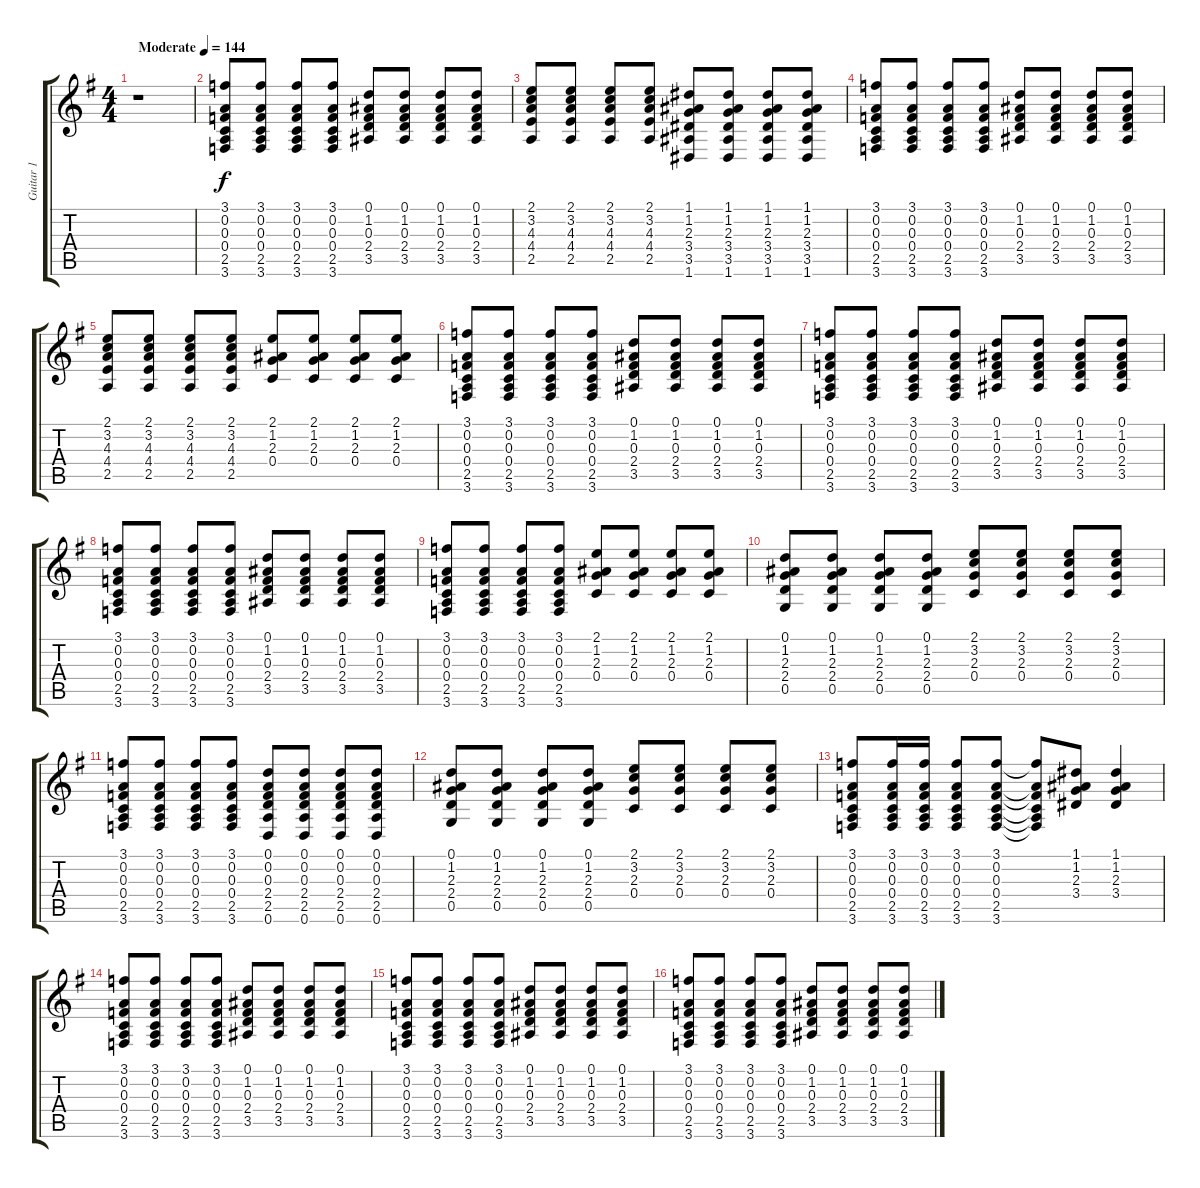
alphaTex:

\track ("Guitar 1" "Guitar 1") {instrument electricguitarjazz}
\staff {score tabs}
\tuning (D4 A3 F3 C3 G2 D2) {hide}
\ts (4 4)
\tempo (144 "Moderate")
\clef g2
\ks g
r.1{dy f instrument electricguitarjazz} |
(3.1 0.2 0.3 0.4 2.5 3.6).8 (3.1 0.2 0.3 0.4 2.5 3.6).8 (3.1 0.2 0.3 0.4 2.5 3.6).8 (3.1 0.2 0.3 0.4 2.5 3.6).8 (0.1 1.2 0.3 2.4 3.5).8 (0.1 1.2 0.3 2.4 3.5).8 (0.1 1.2 0.3 2.4 3.5).8 (0.1 1.2 0.3 2.4 3.5).8 |
(2.1 3.2 4.3 4.4 2.5).8 (2.1 3.2 4.3 4.4 2.5).8 (2.1 3.2 4.3 4.4 2.5).8 (2.1 3.2 4.3 4.4 2.5).8 (1.1 1.2 2.3 3.4 3.5 1.6).8 (1.1 1.2 2.3 3.4 3.5 1.6).8 (1.1 1.2 2.3 3.4 3.5 1.6).8 (1.1 1.2 2.3 3.4 3.5 1.6).8 |
(3.1 0.2 0.3 0.4 2.5 3.6).8 (3.1 0.2 0.3 0.4 2.5 3.6).8 (3.1 0.2 0.3 0.4 2.5 3.6).8 (3.1 0.2 0.3 0.4 2.5 3.6).8 (0.1 1.2 0.3 2.4 3.5).8 (0.1 1.2 0.3 2.4 3.5).8 (0.1 1.2 0.3 2.4 3.5).8 (0.1 1.2 0.3 2.4 3.5).8 |
(2.1 3.2 4.3 4.4 2.5).8 (2.1 3.2 4.3 4.4 2.5).8 (2.1 3.2 4.3 4.4 2.5).8 (2.1 3.2 4.3 4.4 2.5).8 (2.1 1.2 2.3 0.4).8 (2.1 1.2 2.3 0.4).8 (2.1 1.2 2.3 0.4).8 (2.1 1.2 2.3 0.4).8 |
(3.1 0.2 0.3 0.4 2.5 3.6).8 (3.1 0.2 0.3 0.4 2.5 3.6).8 (3.1 0.2 0.3 0.4 2.5 3.6).8 (3.1 0.2 0.3 0.4 2.5 3.6).8 (0.1 1.2 0.3 2.4 3.5).8 (0.1 1.2 0.3 2.4 3.5).8 (0.1 1.2 0.3 2.4 3.5).8 (0.1 1.2 0.3 2.4 3.5).8 |
(3.1 0.2 0.3 0.4 2.5 3.6).8 (3.1 0.2 0.3 0.4 2.5 3.6).8 (3.1 0.2 0.3 0.4 2.5 3.6).8 (3.1 0.2 0.3 0.4 2.5 3.6).8 (0.1 1.2 0.3 2.4 3.5).8 (0.1 1.2 0.3 2.4 3.5).8 (0.1 1.2 0.3 2.4 3.5).8 (0.1 1.2 0.3 2.4 3.5).8 |
(3.1 0.2 0.3 0.4 2.5 3.6).8 (3.1 0.2 0.3 0.4 2.5 3.6).8 (3.1 0.2 0.3 0.4 2.5 3.6).8 (3.1 0.2 0.3 0.4 2.5 3.6).8 (0.1 1.2 0.3 2.4 3.5).8 (0.1 1.2 0.3 2.4 3.5).8 (0.1 1.2 0.3 2.4 3.5).8 (0.1 1.2 0.3 2.4 3.5).8 |
(3.1 0.2 0.3 0.4 2.5 3.6).8 (3.1 0.2 0.3 0.4 2.5 3.6).8 (3.1 0.2 0.3 0.4 2.5 3.6).8 (3.1 0.2 0.3 0.4 2.5 3.6).8 (2.1 1.2 2.3 0.4).8 (2.1 1.2 2.3 0.4).8 (2.1 1.2 2.3 0.4).8 (2.1 1.2 2.3 0.4).8 |
(0.1 1.2 2.3 2.4 0.5).8 (0.1 1.2 2.3 2.4 0.5).8 (0.1 1.2 2.3 2.4 0.5).8 (0.1 1.2 2.3 2.4 0.5).8 (2.1 3.2 2.3 0.4).8 (2.1 3.2 2.3 0.4).8 (2.1 3.2 2.3 0.4).8 (2.1 3.2 2.3 0.4).8 |
(3.1 0.2 0.3 0.4 2.5 3.6).8 (3.1 0.2 0.3 0.4 2.5 3.6).8 (3.1 0.2 0.3 0.4 2.5 3.6).8 (3.1 0.2 0.3 0.4 2.5 3.6).8 (0.1 0.2 0.3 2.4 2.5 0.6).8 (0.1 0.2 0.3 2.4 2.5 0.6).8 (0.1 0.2 0.3 2.4 2.5 0.6).8 (0.1 0.2 0.3 2.4 2.5 0.6).8 |
(0.1 1.2 2.3 2.4 0.5).8 (0.1 1.2 2.3 2.4 0.5).8 (0.1 1.2 2.3 2.4 0.5).8 (0.1 1.2 2.3 2.4 0.5).8 (2.1 3.2 2.3 0.4).8 (2.1 3.2 2.3 0.4).8 (2.1 3.2 2.3 0.4).8 (2.1 3.2 2.3 0.4).8 |
(3.1 0.2 0.3 0.4 2.5 3.6).8 (3.1 0.2 0.3 0.4 2.5 3.6).16 (3.1 0.2 0.3 0.4 2.5 3.6).16 (3.1 0.2 0.3 0.4 2.5 3.6).8 (3.1 0.2 0.3 0.4 2.5 3.6).8 (3.1{t} 0.2{t} 0.3{t} 0.4{t} 2.5{t} 3.6{t}).8 (1.1 1.2 2.3 3.4).8 (1.1 1.2 2.3 3.4).4 |
(3.1 0.2 0.3 0.4 2.5 3.6).8 (3.1 0.2 0.3 0.4 2.5 3.6).8 (3.1 0.2 0.3 0.4 2.5 3.6).8 (3.1 0.2 0.3 0.4 2.5 3.6).8 (0.1 1.2 0.3 2.4 3.5).8 (0.1 1.2 0.3 2.4 3.5).8 (0.1 1.2 0.3 2.4 3.5).8 (0.1 1.2 0.3 2.4 3.5).8 |
(3.1 0.2 0.3 0.4 2.5 3.6).8 (3.1 0.2 0.3 0.4 2.5 3.6).8 (3.1 0.2 0.3 0.4 2.5 3.6).8 (3.1 0.2 0.3 0.4 2.5 3.6).8 (0.1 1.2 0.3 2.4 3.5).8 (0.1 1.2 0.3 2.4 3.5).8 (0.1 1.2 0.3 2.4 3.5).8 (0.1 1.2 0.3 2.4 3.5).8 |
(3.1 0.2 0.3 0.4 2.5 3.6).8 (3.1 0.2 0.3 0.4 2.5 3.6).8 (3.1 0.2 0.3 0.4 2.5 3.6).8 (3.1 0.2 0.3 0.4 2.5 3.6).8 (0.1 1.2 0.3 2.4 3.5).8 (0.1 1.2 0.3 2.4 3.5).8 (0.1 1.2 0.3 2.4 3.5).8 (0.1 1.2 0.3 2.4 3.5).8
